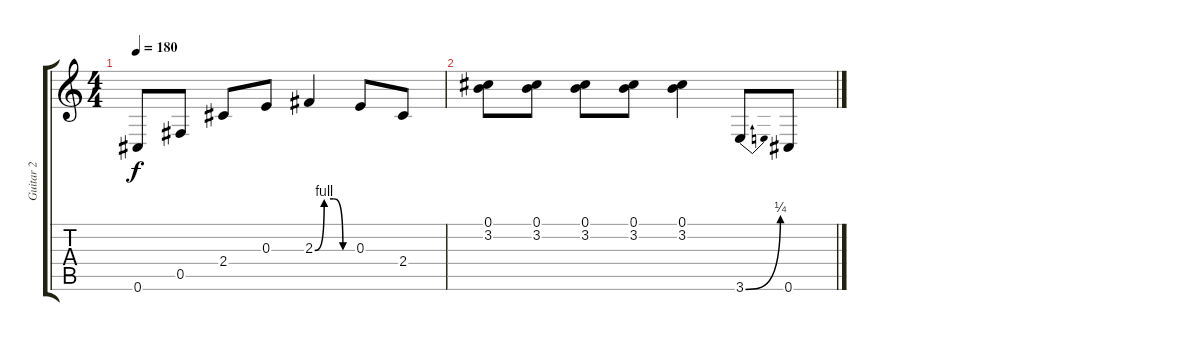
\track ("Guitar 2" "Guitar 2") {instrument electricguitarclean}
\staff {score tabs}
\tuning (Db4 Ab3 E3 B2 Gb2 Db2) {hide}
\ts (4 4)
\tempo 180
\clef g2
\ks c
0.6{t}.8{dy f} 0.5.8 2.4.8 0.3.8 2.3{be (custom 0 0 15 4 30 4 45 0 60 0)}.4 0.3.8 2.4.8 |
(0.1 3.2).8 (0.1 3.2).8 (0.1 3.2).8 (0.1 3.2).8 (0.1 3.2).4 3.6{be (bend 0 0 60 1)}.8 0.6.8
